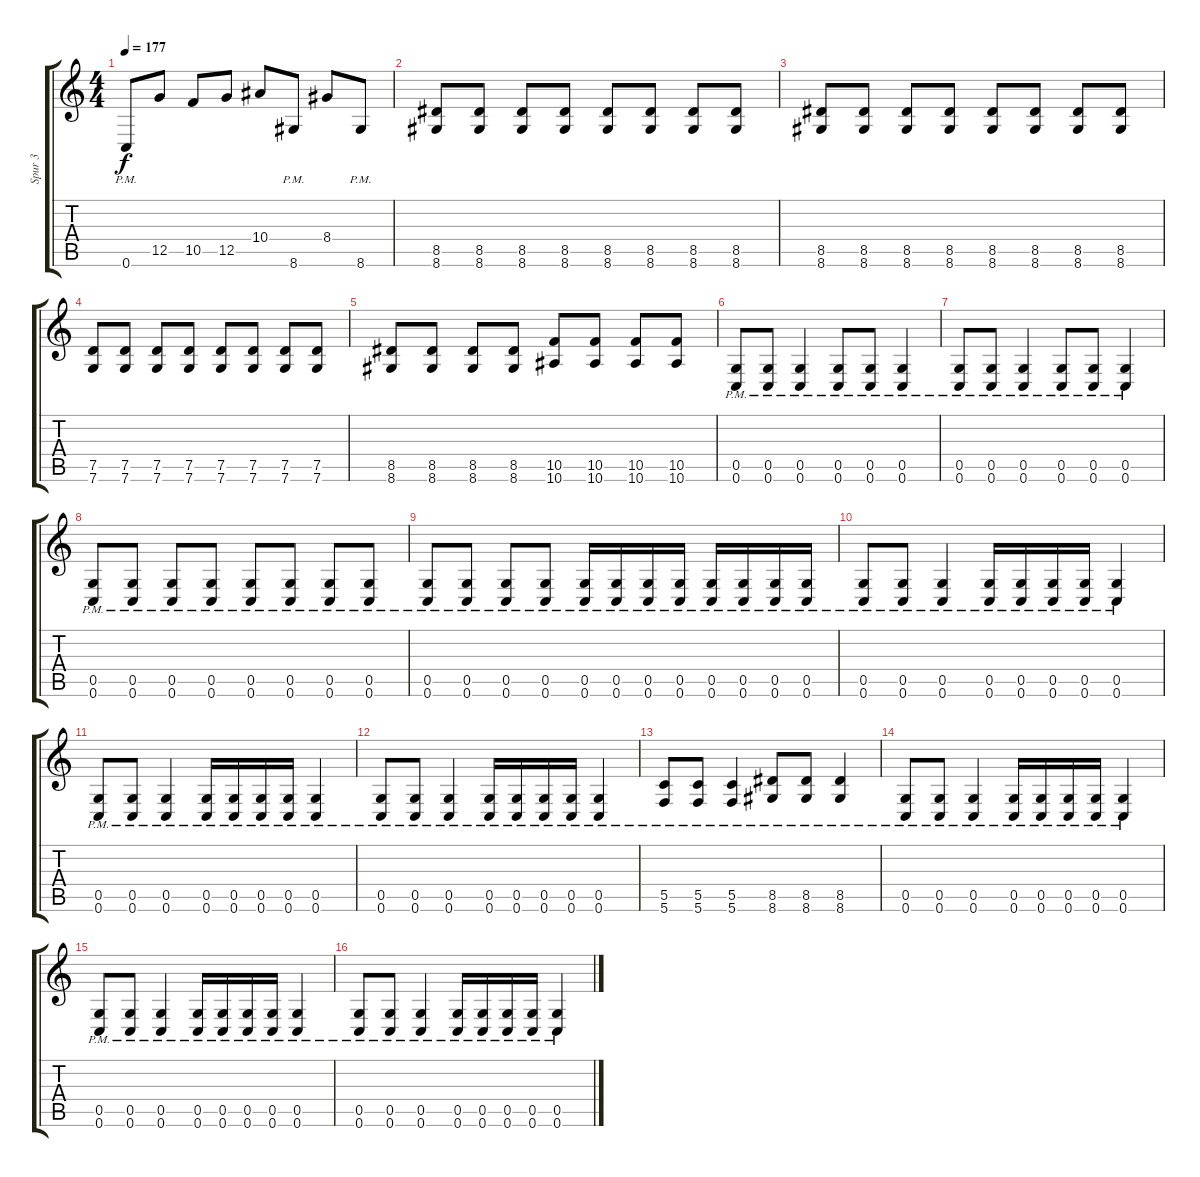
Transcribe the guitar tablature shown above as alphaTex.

\track ("Spur 3" "Spur 3") {instrument distortionguitar}
\staff {score tabs}
\tuning (D4 A3 F3 C3 G2 C2) {hide}
\ts (4 4)
\tempo 177
\clef g2
\ks c
0.6{pm}.8{dy f} 12.5.8 10.5.8 12.5.8 10.4.8 8.6{pm}.8 8.4.8 8.6{pm}.8 |
(8.5 8.6).8 (8.5 8.6).8 (8.5 8.6).8 (8.5 8.6).8 (8.5 8.6).8 (8.5 8.6).8 (8.5 8.6).8 (8.5 8.6).8 |
(8.5 8.6).8 (8.5 8.6).8 (8.5 8.6).8 (8.5 8.6).8 (8.5 8.6).8 (8.5 8.6).8 (8.5 8.6).8 (8.5 8.6).8 |
(7.5 7.6).8 (7.5 7.6).8 (7.5 7.6).8 (7.5 7.6).8 (7.5 7.6).8 (7.5 7.6).8 (7.5 7.6).8 (7.5 7.6).8 |
(8.5 8.6).8 (8.5 8.6).8 (8.5 8.6).8 (8.5 8.6).8 (10.5 10.6).8 (10.5 10.6).8 (10.5 10.6).8 (10.5 10.6).8 |
(0.5{pm} 0.6{pm}).8 (0.5{pm} 0.6{pm}).8 (0.5{pm} 0.6{pm}).4 (0.5{pm} 0.6{pm}).8 (0.5{pm} 0.6{pm}).8 (0.5{pm} 0.6{pm}).4 |
(0.5{pm} 0.6{pm}).8 (0.5{pm} 0.6{pm}).8 (0.5{pm} 0.6{pm}).4 (0.5{pm} 0.6{pm}).8 (0.5{pm} 0.6{pm}).8 (0.5{pm} 0.6{pm}).4 |
(0.5{pm} 0.6{pm}).8 (0.5{pm} 0.6{pm}).8 (0.5{pm} 0.6{pm}).8 (0.5{pm} 0.6{pm}).8 (0.5{pm} 0.6{pm}).8 (0.5{pm} 0.6{pm}).8 (0.5{pm} 0.6{pm}).8 (0.5{pm} 0.6{pm}).8 |
(0.5{pm} 0.6{pm}).8 (0.5{pm} 0.6{pm}).8 (0.5{pm} 0.6{pm}).8 (0.5{pm} 0.6{pm}).8 (0.5{pm} 0.6{pm}).16 (0.5{pm} 0.6{pm}).16 (0.5{pm} 0.6{pm}).16 (0.5{pm} 0.6{pm}).16 (0.5{pm} 0.6{pm}).16 (0.5{pm} 0.6{pm}).16 (0.5{pm} 0.6).16 (0.5{pm} 0.6{pm}).16 |
(0.5{pm} 0.6{pm}).8 (0.5{pm} 0.6{pm}).8 (0.5{pm} 0.6{pm}).4 (0.5{pm} 0.6{pm}).16 (0.5{pm} 0.6{pm}).16 (0.5{pm} 0.6{pm}).16 (0.5{pm} 0.6{pm}).16 (0.5{pm} 0.6{pm}).4 |
(0.5{pm} 0.6{pm}).8 (0.5{pm} 0.6{pm}).8 (0.5{pm} 0.6{pm}).4 (0.5{pm} 0.6{pm}).16 (0.5{pm} 0.6{pm}).16 (0.5{pm} 0.6{pm}).16 (0.5{pm} 0.6{pm}).16 (0.5{pm} 0.6{pm}).4 |
(0.5{pm} 0.6{pm}).8 (0.5{pm} 0.6{pm}).8 (0.5{pm} 0.6{pm}).4 (0.5{pm} 0.6{pm}).16 (0.5{pm} 0.6{pm}).16 (0.5{pm} 0.6{pm}).16 (0.5{pm} 0.6{pm}).16 (0.5{pm} 0.6{pm}).4 |
(5.5{pm} 5.6{pm}).8 (5.5{pm} 5.6{pm}).8 (5.5{pm} 5.6{pm}).4 (8.5{pm} 8.6{pm}).8 (8.5{pm} 8.6{pm}).8 (8.5{pm} 8.6{pm}).4 |
(0.5{pm} 0.6{pm}).8 (0.5{pm} 0.6{pm}).8 (0.5{pm} 0.6{pm}).4 (0.5{pm} 0.6{pm}).16 (0.5{pm} 0.6{pm}).16 (0.5{pm} 0.6{pm}).16 (0.5{pm} 0.6{pm}).16 (0.5{pm} 0.6{pm}).4 |
(0.5{pm} 0.6{pm}).8 (0.5{pm} 0.6{pm}).8 (0.5{pm} 0.6{pm}).4 (0.5{pm} 0.6{pm}).16 (0.5{pm} 0.6{pm}).16 (0.5{pm} 0.6{pm}).16 (0.5{pm} 0.6{pm}).16 (0.5{pm} 0.6{pm}).4 |
(0.5{pm} 0.6{pm}).8 (0.5{pm} 0.6{pm}).8 (0.5{pm} 0.6{pm}).4 (0.5{pm} 0.6{pm}).16 (0.5{pm} 0.6{pm}).16 (0.5{pm} 0.6{pm}).16 (0.5{pm} 0.6{pm}).16 (0.5{pm} 0.6{pm}).4
